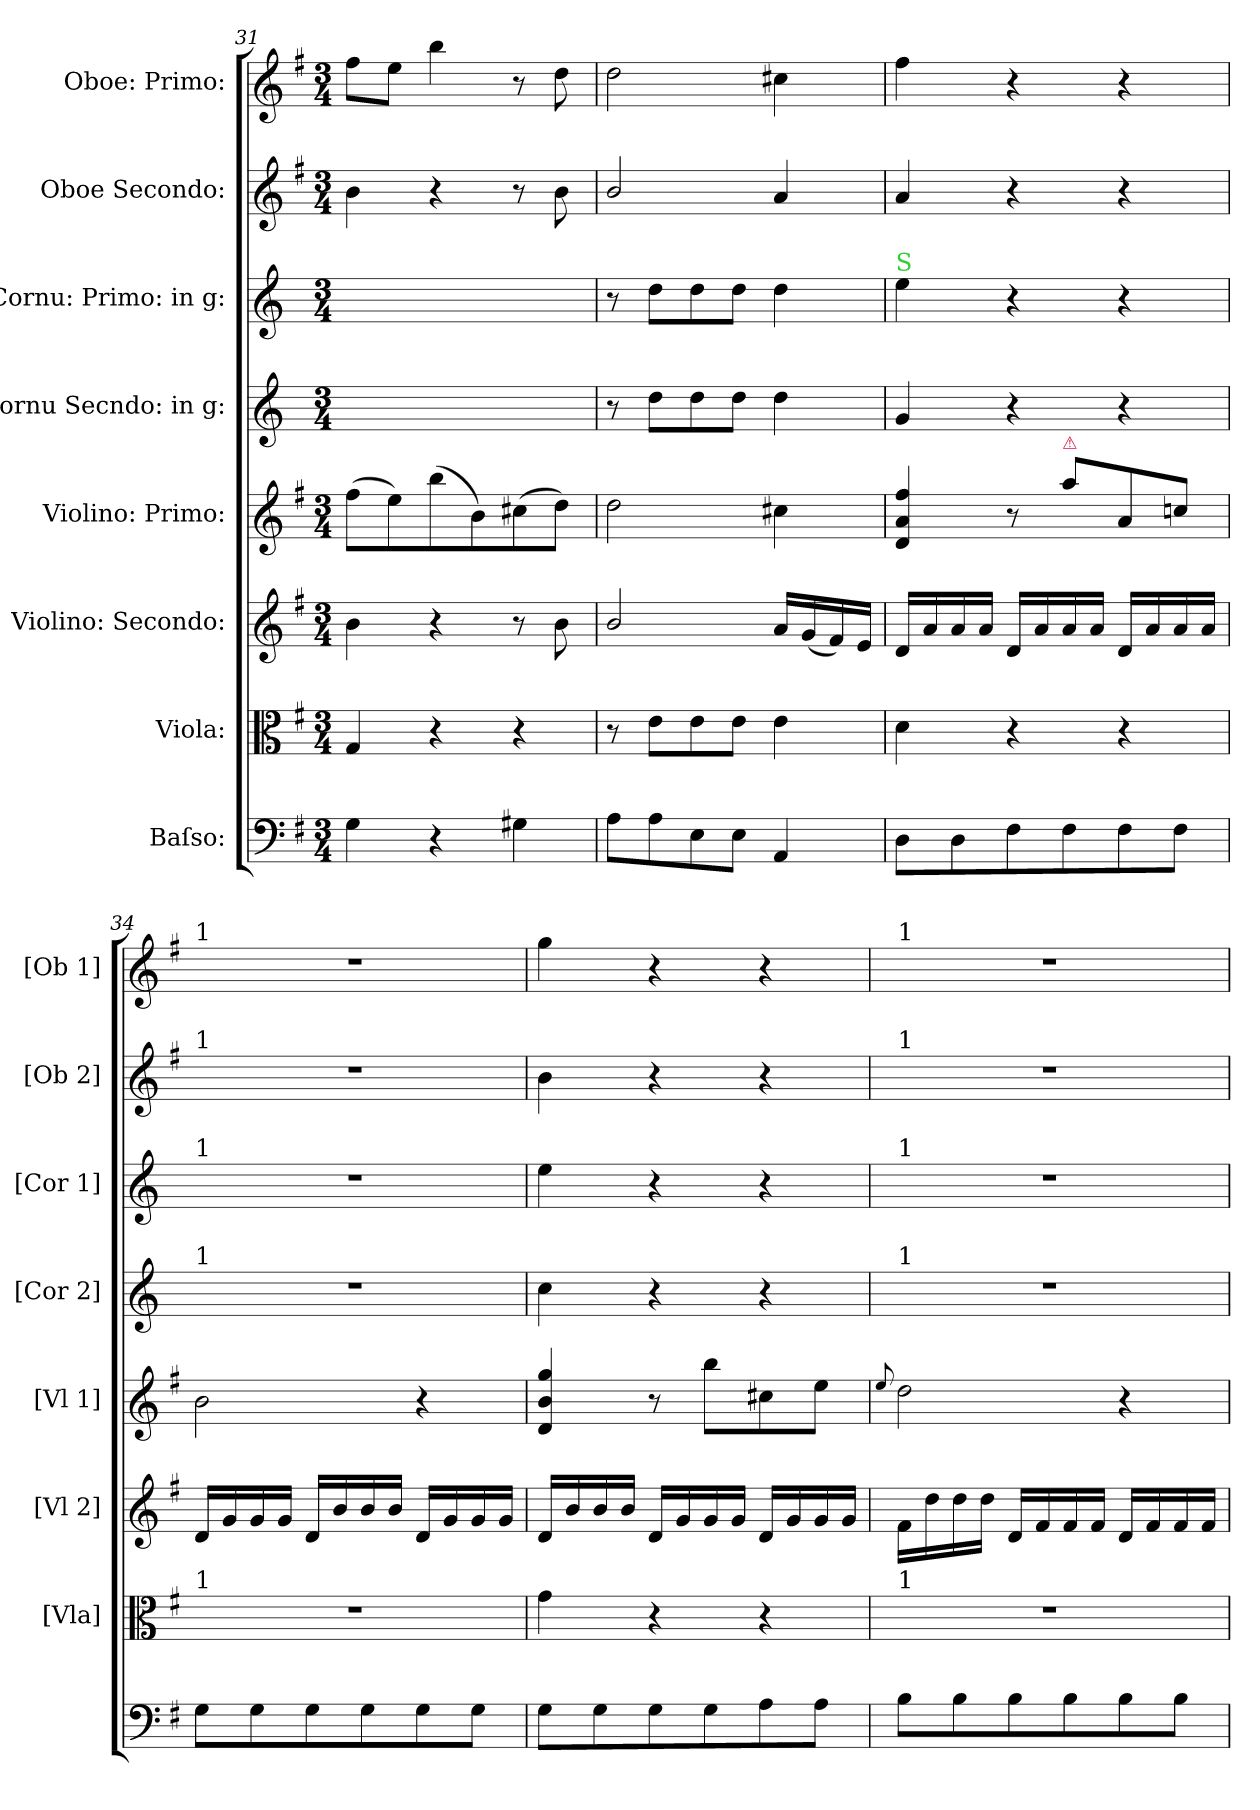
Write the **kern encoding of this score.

**kern	**dynam	**kern	**kern	**dynam	**kern	**dynam	**kern	**kern	**kern	**kern
*part8	*part8	*part7	*part6	*part6	*part5	*part5	*part4	*part3	*part2	*part1
*staff8	*staff8	*staff7	*staff6	*staff6	*staff5	*staff5	*staff4	*staff3	*staff2	*staff1
*I"Baſso:	*	*I"Viola:	*I"Violino: Secondo:	*	*I"Violino: Primo:	*	*I"Cornu Secndo: in g:	*I"Cornu: Primo: in g:	*I"Oboe Secondo:	*I"Oboe: Primo:
*	*	*I'[Vla]	*I'[Vl 2]	*	*I'[Vl 1]	*	*I'[Cor 2]	*I'[Cor 1]	*I'[Ob 2]	*I'[Ob 1]
*clefF4	*	*clefC3	*clefG2	*	*clefG2	*	*clefG2	*clefG2	*clefG2	*clefG2
*	*	*	*	*	*	*	*ITrd3c5	*ITrd3c5	*	*
*k[f#]	*	*k[f#]	*k[f#]	*	*k[f#]	*	*k[f#]	*k[f#]	*k[f#]	*k[f#]
*G:	*	*G:	*G:	*	*G:	*	*	*	*G:	*G:
*M3/4	*	*M3/4	*M3/4	*	*M3/4	*	*M3/4	*M3/4	*M3/4	*M3/4
=31	=31	=31	=31	=31	=31	=31	=31	=31	=31	=31
4G\	.	4G/	4b\	.	(>8ff#\L	.	2.ryy	2.ryy	4b\	8ff#\L
.	.	.	.	.	8ee\)	.	.	.	.	8ee\J
4r	.	4r	4r	.	(>8bb\	.	.	.	4r	4bb\
.	.	.	.	.	8b\)	.	.	.	.	.
4G#X\	.	4r	8r	.	(>8cc#X\	.	.	.	8r	8r
.	.	.	8b\	.	8dd\J)	.	.	.	8b\	8dd\
=32	=32	=32	=32	=32	=32	=32	=32	=32	=32	=32
8A\L	.	8r	2b/	.	2dd\	.	8r	8r	2b/	2dd\
8A\	.	8e\L	.	.	.	.	8a\L	8a\L	.	.
8E\	.	8e\	.	.	.	.	8a\	8a\	.	.
8E\J	.	8e\J	.	.	.	.	8a\J	8a\J	.	.
4AA/	.	4e\	16a/LL	.	4cc#X\	.	4a\	4a\	4a/	4cc#X\
.	.	.	(<16g/	.	.	.	.	.	.	.
.	.	.	16f#/)	.	.	.	.	.	.	.
.	.	.	16e/JJ	.	.	.	.	.	.	.
=33	=33	=33	=33	=33	=33	=33	=33	=33	=33	=33
!	!	!	!	!	!	!	!	!LO:TX:a:color=limegreen:t=S	!	!
!	!LO:DY:rj	!	!	!LO:DY:rj	!	!	!	!	!	!
8D\L	p&colon;	4d\	16d/LL	p&colon;	4d/ 4a/ 4ff#/	.	4d/	4b\	4a/	4ff#\
.	.	.	16a/	.	.	.	.	.	.	.
8D\	.	.	16a/	.	.	.	.	.	.	.
.	.	.	16a/JJ	.	.	.	.	.	.	.
8F#\	.	4r	16d/LL	.	8r	.	4r	4r	4r	4r
.	.	.	16a/	.	.	.	.	.	.	.
!	!	!	!	!	!LO:TX:a:color=crimson:t=⚠	!	!	!	!	!
8F#\	.	.	16a/	.	8aa\L	.	.	.	.	.
.	.	.	16a/JJ	.	.	.	.	.	.	.
8F#\	.	4r	16d/LL	.	8a/	.	4r	4r	4r	4r
.	.	.	16a/	.	.	.	.	.	.	.
!	!	!	!	!	!	!LO:DY:rj	!	!	!	!
8F#\J	.	.	16a/	.	8ccn/J	p&colon;	.	.	.	.
.	.	.	16a/JJ	.	.	.	.	.	.	.
=34	=34	=34	=34	=34	=34	=34	=34	=34	=34	=34
!	!	!	!	!	!	!	!	!	!	!LO:TX:a:t=1
!	!	!	!	!	!	!	!	!	!LO:TX:a:t=1	!
!	!	!	!	!	!	!	!	!LO:TX:a:t=1	!	!
!	!	!	!	!	!	!	!LO:TX:a:t=1	!	!	!
!	!	!LO:TX:a:t=1	!	!	!	!	!	!	!	!
8G\L	.	2.r	16d/LL	.	2b\	.	2.r	2.r	2.r	2.r
.	.	.	16g/	.	.	.	.	.	.	.
8G\	.	.	16g/	.	.	.	.	.	.	.
.	.	.	16g/JJ	.	.	.	.	.	.	.
8G\	.	.	16d/LL	.	.	.	.	.	.	.
.	.	.	16b/	.	.	.	.	.	.	.
8G\	.	.	16b/	.	.	.	.	.	.	.
.	.	.	16b/JJ	.	.	.	.	.	.	.
8G\	.	.	16d/LL	.	4r	.	.	.	.	.
.	.	.	16g/	.	.	.	.	.	.	.
8G\J	.	.	16g/	.	.	.	.	.	.	.
.	.	.	16g/JJ	.	.	.	.	.	.	.
=35	=35	=35	=35	=35	=35	=35	=35	=35	=35	=35
!	!LO:DY:rj	!	!	!LO:DY:rj	!	!LO:DY:rj	!	!	!	!
8G\L	for	4g\	16d/LL	for	4d/ 4b/ 4gg/	for	4g\	4b\	4b\	4gg\
.	.	.	16b/	.	.	.	.	.	.	.
8G\	.	.	16b/	.	.	.	.	.	.	.
.	.	.	16b/JJ	.	.	.	.	.	.	.
8G\	.	4r	16d/LL	.	8r	.	4r	4r	4r	4r
.	.	.	16g/	.	.	.	.	.	.	.
8G\	.	.	16g/	.	8bb\L	.	.	.	.	.
.	.	.	16g/JJ	.	.	.	.	.	.	.
!	!	!	!	!	!	!LO:DY:rj	!	!	!	!
8A\	p&colon;	4r	16d/LL	.	8cc#X\	p&colon;	4r	4r	4r	4r
.	.	.	16g/	.	.	.	.	.	.	.
8A\J	.	.	16g/	.	8ee\J	.	.	.	.	.
.	.	.	16g/JJ	.	.	.	.	.	.	.
=36	=36	=36	=36	=36	=36	=36	=36	=36	=36	=36
.	.	.	.	.	8qqee/	.	.	.	.	.
!	!	!	!	!	!	!	!	!	!	!LO:TX:a:t=1
!	!	!	!	!	!	!	!	!	!LO:TX:a:t=1	!
!	!	!	!	!	!	!	!	!LO:TX:a:t=1	!	!
!	!	!	!	!	!	!	!LO:TX:a:t=1	!	!	!
!	!	!LO:TX:a:t=1	!	!	!	!	!	!	!	!
8B\L	.	2.r	16f#\LL	.	2dd\	.	2.r	2.r	2.r	2.r
.	.	.	16dd\	.	.	.	.	.	.	.
8B\	.	.	16dd\	.	.	.	.	.	.	.
.	.	.	16dd\JJ	.	.	.	.	.	.	.
8B\	.	.	16d/LL	.	.	.	.	.	.	.
.	.	.	16f#/	.	.	.	.	.	.	.
8B\	.	.	16f#/	.	.	.	.	.	.	.
.	.	.	16f#/JJ	.	.	.	.	.	.	.
8B\	.	.	16d/LL	.	4r	.	.	.	.	.
.	.	.	16f#/	.	.	.	.	.	.	.
8B\J	.	.	16f#/	.	.	.	.	.	.	.
.	.	.	16f#/JJ	.	.	.	.	.	.	.
=	=	=	=	=	=	=	=	=	=	=
*-	*-	*-	*-	*-	*-	*-	*-	*-	*-	*-
